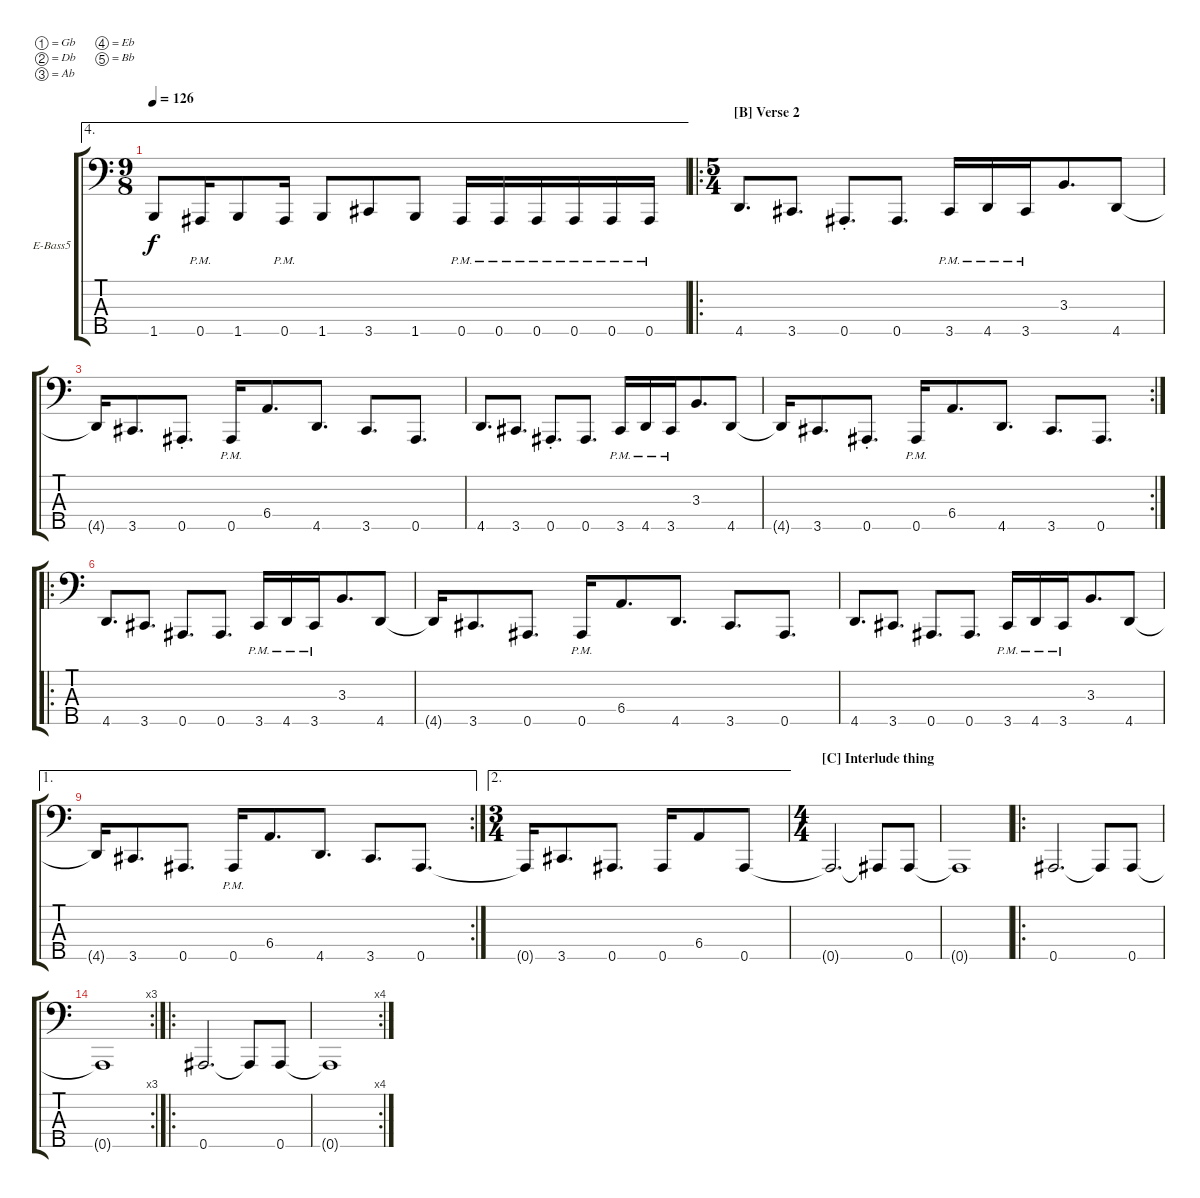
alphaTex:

\bracketExtendMode groupsimilarinstruments
\firstSystemTrackNameOrientation horizontal
\otherSystemsTrackNameOrientation horizontal
\defaultBarNumberDisplay FirstOfSystem
\track ("Electric Bass" "E-Bass5") {instrument electricbassfinger}
\staff {score tabs}
\tuning (Gb2 Db2 Ab1 Eb1 Bb0)
\ae 4
\ts (9 8)
\tempo 126
\clef f4
\ks c
1.5.8{dy f} 0.5{pm}.16 1.5.8 0.5{pm}.16 1.5.8 3.5.8 1.5.8 0.5{pm}.16 0.5{pm}.16 0.5{pm}.16 0.5{pm}.16 0.5{pm}.16 0.5{pm}.16 |
\ro
\ts (5 4)
\beaming (8 3 3 4)
\section ("B" "Verse 2")
4.5.8{d} 3.5.8{d} 0.5{st}.8{d} 0.5.8{d} 3.5{pm}.16 4.5{pm}.16 3.5{pm}.16 3.3.8{d} 4.5.8 |
4.5{t}.16 3.5.8{d} 0.5{st}.8{d} 0.5{pm}.16 6.4.8{d} 4.5.8{d} 3.5.8{d} 0.5.8{d} |
4.5.8{d} 3.5.8{d} 0.5{st}.8{d} 0.5.8{d} 3.5{pm}.16 4.5{pm}.16 3.5{pm}.16 3.3.8{d} 4.5.8 |
\rc 2
4.5{t}.16 3.5.8{d} 0.5{st}.8{d} 0.5{pm}.16 6.4.8{d} 4.5.8{d} 3.5.8{d} 0.5.8{d} |
\ro
4.5.8{d} 3.5.8{d} 0.5.8{d} 0.5.8{d} 3.5{pm}.16 4.5{pm}.16 3.5{pm}.16 3.3.8{d} 4.5.8 |
4.5{t}.16 3.5.8{d} 0.5.8{d} 0.5{pm}.16 6.4.8{d} 4.5.8{d} 3.5.8{d} 0.5.8{d} |
4.5.8{d} 3.5.8{d} 0.5.8{d} 0.5.8{d} 3.5{pm}.16 4.5{pm}.16 3.5{pm}.16 3.3.8{d} 4.5.8 |
\ae 1
\rc 2
4.5{t}.16 3.5.8{d} 0.5.8{d} 0.5{pm}.16 6.4.8{d} 4.5.8{d} 3.5.8{d} 0.5.8{d} |
\ae 2
\ts (3 4)
0.5{t}.16 3.5.8{d} 0.5.8{d} 0.5.16 6.4.8 0.5.8 |
\ts (4 4)
\section ("C" "Interlude thing")
0.5{t}.2{d} 0.5{t}.8 0.5.8 |
0.5{t}.1 |
\ro
0.5.2{d} 0.5{t}.8 0.5.8 |
\rc 3
0.5{t}.1 |
\ro
0.5.2{d} 0.5{t}.8 0.5.8 |
\rc 4
0.5{t}.1
